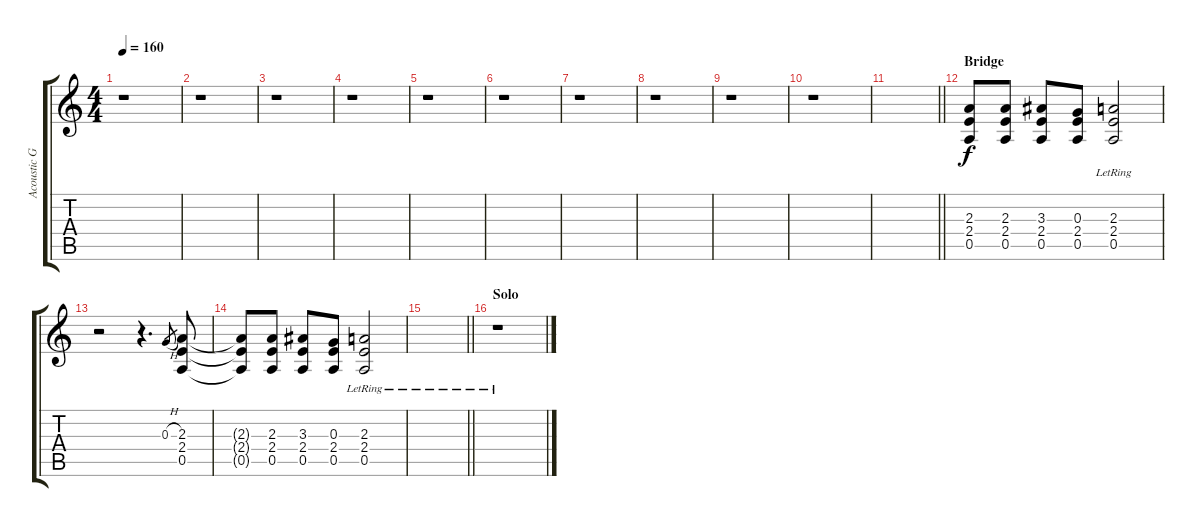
\track ("Acoustic Guitar" "Acoustic G") {instrument acousticguitarnylon}
\staff {score tabs}
\tuning (E4 B3 G3 D3 A2 E2) {hide}
\ts (4 4)
\tempo 160
\clef g2
\ks c
r.1{dy ppp} |
r.1 |
r.1 |
r.1 |
r.1 |
r.1 |
r.1 |
r.1 |
r.1 |
r.1 |
\barLineRight lightlight
|
\section ("" "Bridge")
(2.3 2.4 0.5).8{dy f} (2.3 2.4 0.5).8 (3.3 2.4 0.5).8 (0.3 2.4 0.5).8 (2.3{lr} 2.4{lr} 0.5).2 |
r.2 r.4{d} 0.3{h}.8{gr} (2.3 2.4 0.5).8 |
(2.3{t} 2.4{t} 0.5{t}).8 (2.3 2.4 0.5).8 (3.3 2.4 0.5).8 (0.3 2.4 0.5).8 (2.3{lr} 2.4{lr} 0.5).2 |
\barLineRight lightlight
|
\section ("" "Solo")
r.1
